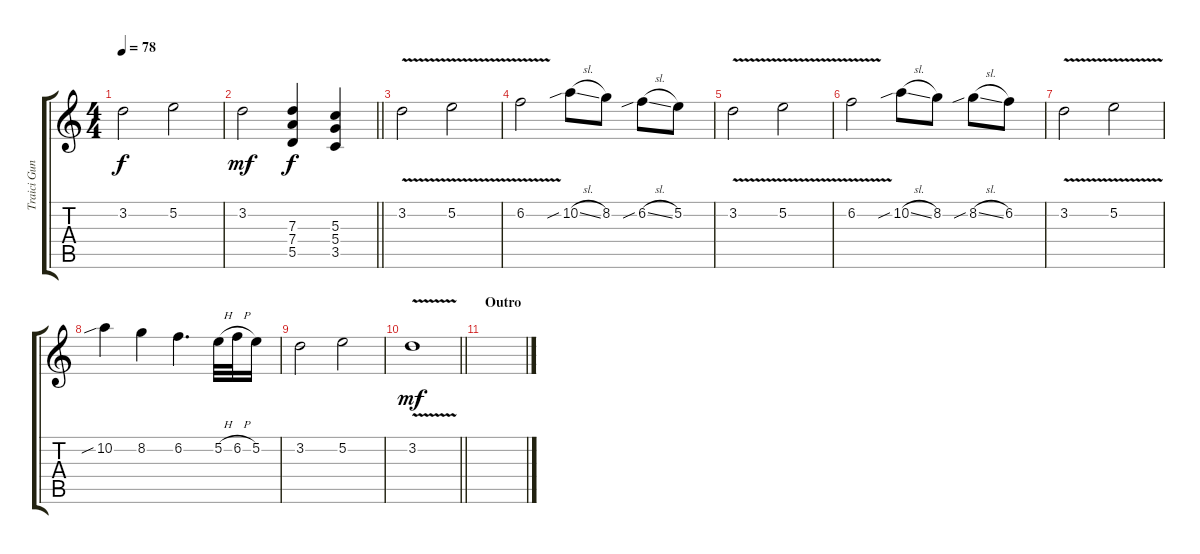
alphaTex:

\track ("Traici Guns" "Traici Gun") {instrument overdrivenguitar}
\staff {score tabs}
\tuning (E4 B3 G3 D3 A2 E2) {hide}
\ts (4 4)
\tempo 78
\clef g2
\ks c
3.2.2{dy f} 5.2.2 |
\barLineRight lightlight
3.2.2{dy mf} (7.3 7.4 5.5).4{dy f} (5.3 5.4 3.5).4 |
\section ("" "")
3.2{v}.2 5.2{v}.2 |
6.2{v}.2 10.2{sib sl}.8 8.2.8 6.2{sib sl}.8 5.2.8 |
3.2{v}.2 5.2{v}.2 |
6.2{v}.2 10.2{sib sl}.8 8.2.8 8.2{sib sl}.8 6.2.8 |
3.2{v}.2 5.2{v}.2 |
10.2{sib}.4 8.2.4 6.2.4{d} 5.2{h}.32 6.2{h}.32 5.2.16 |
3.2.2 5.2.2 |
\barLineRight lightlight
3.2{v}.1{dy mf} |
\section ("" "Outro")
